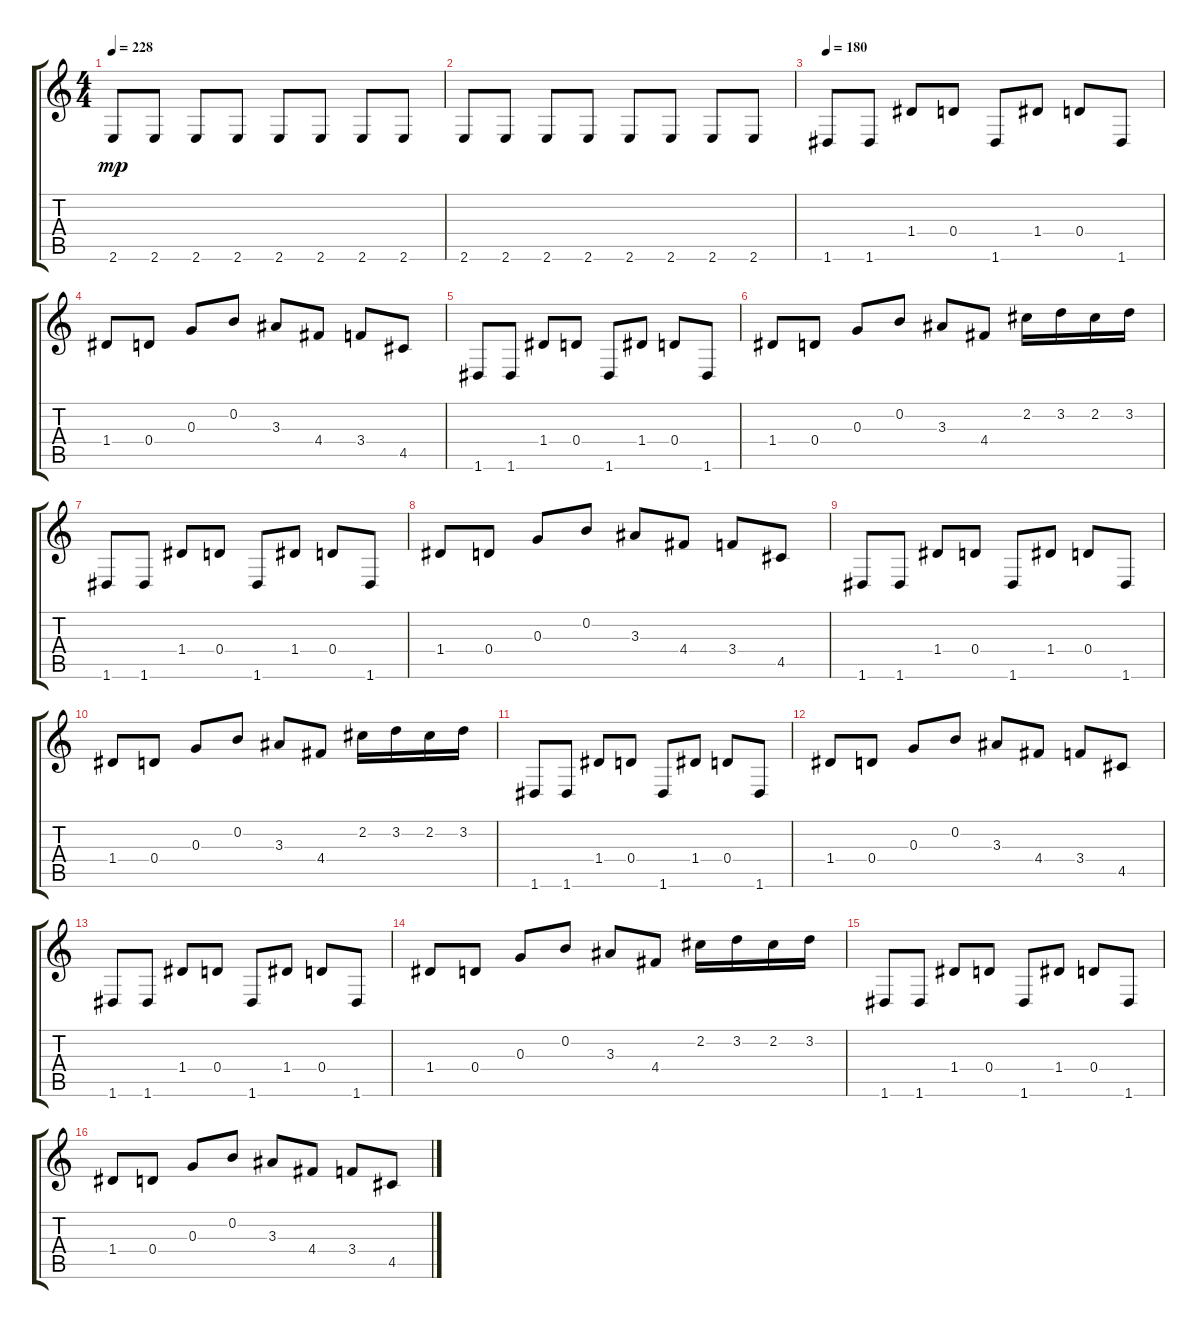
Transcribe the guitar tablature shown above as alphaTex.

\track "" {instrument distortionguitar}
\staff {score tabs}
\tuning (E4 B3 G3 D3 A2 D2) {hide}
\ts (4 4)
\tempo 228
\clef g2
\ks c
2.6.8{dy mp} 2.6.8 2.6.8 2.6.8 2.6.8 2.6.8 2.6.8 2.6.8 |
2.6.8 2.6.8 2.6.8 2.6.8 2.6.8 2.6.8 2.6.8 2.6.8 |
\tempo 180
1.6.8 1.6.8 1.4.8 0.4.8 1.6.8 1.4.8 0.4.8 1.6.8 |
1.4.8 0.4.8 0.3.8 0.2.8 3.3.8 4.4.8 3.4.8 4.5.8 |
1.6.8 1.6.8 1.4.8 0.4.8 1.6.8 1.4.8 0.4.8 1.6.8 |
1.4.8 0.4.8 0.3.8 0.2.8 3.3.8 4.4.8 2.2.16 3.2.16 2.2.16 3.2.16 |
1.6.8 1.6.8 1.4.8 0.4.8 1.6.8 1.4.8 0.4.8 1.6.8 |
1.4.8 0.4.8 0.3.8 0.2.8 3.3.8 4.4.8 3.4.8 4.5.8 |
1.6.8 1.6.8 1.4.8 0.4.8 1.6.8 1.4.8 0.4.8 1.6.8 |
1.4.8 0.4.8 0.3.8 0.2.8 3.3.8 4.4.8 2.2.16 3.2.16 2.2.16 3.2.16 |
1.6.8 1.6.8 1.4.8 0.4.8 1.6.8 1.4.8 0.4.8 1.6.8 |
1.4.8 0.4.8 0.3.8 0.2.8 3.3.8 4.4.8 3.4.8 4.5.8 |
1.6.8 1.6.8 1.4.8 0.4.8 1.6.8 1.4.8 0.4.8 1.6.8 |
1.4.8 0.4.8 0.3.8 0.2.8 3.3.8 4.4.8 2.2.16 3.2.16 2.2.16 3.2.16 |
1.6.8 1.6.8 1.4.8 0.4.8 1.6.8 1.4.8 0.4.8 1.6.8 |
1.4.8 0.4.8 0.3.8 0.2.8 3.3.8 4.4.8 3.4.8 4.5.8
